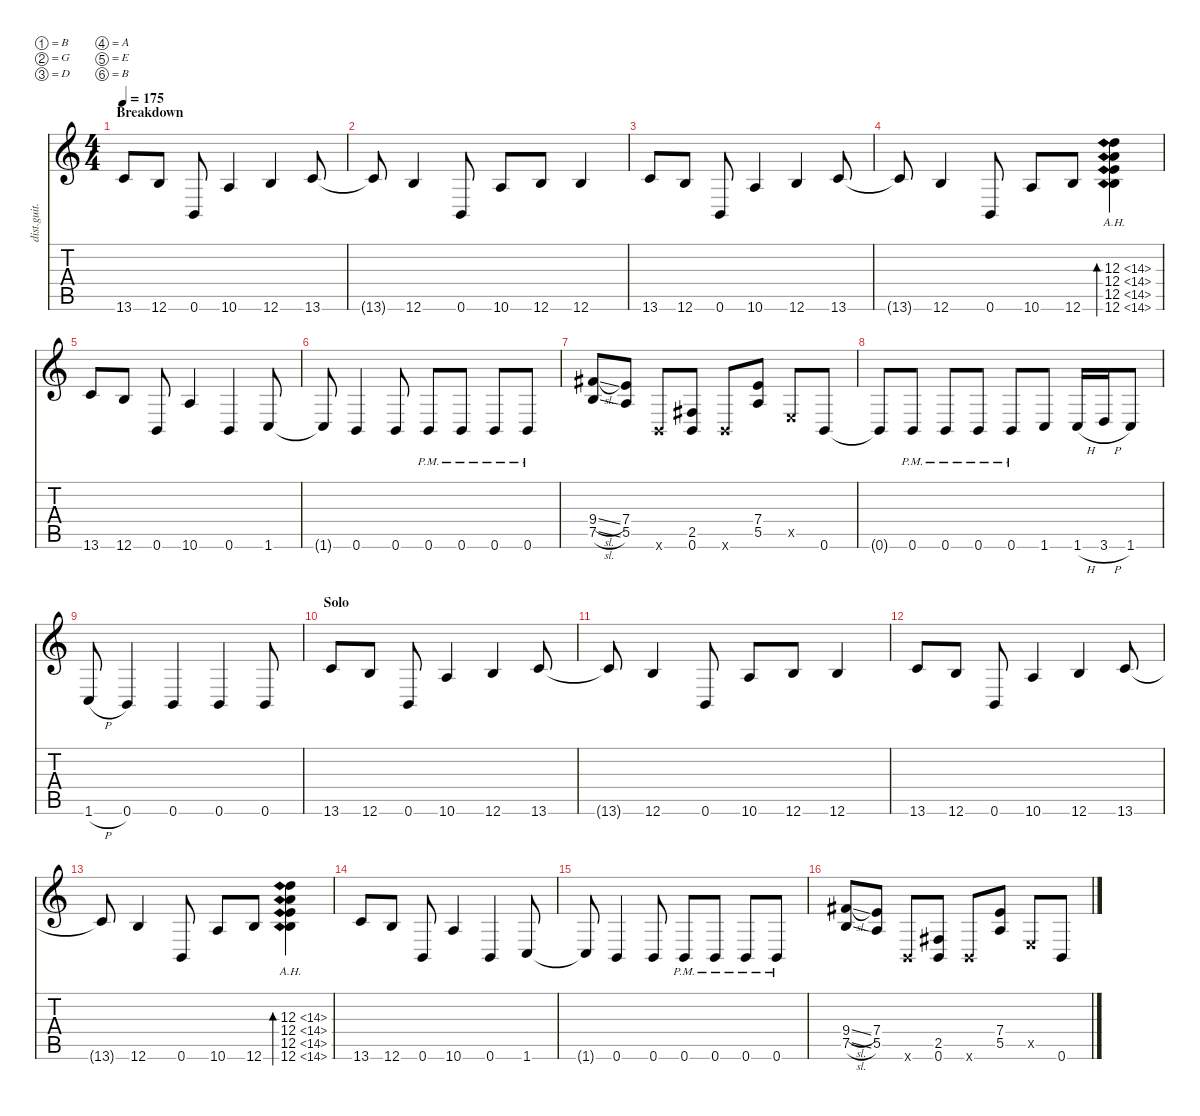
\defaultSystemsLayout 4
\hideDynamics
\bracketExtendMode nobrackets
\track ("Distortion Guitar - Petr" "dist.guit.") {instrument distortionguitar}
\staff {score tabs}
\tuning (B3 G3 D3 A2 E2 B1)
\ts (4 4)
\section ("" "Breakdown")
\tempo 175
\clef g2
\ks c
13.6.8{dy ff beam Up} 12.6.8{beam Up} 0.6.8{beam Up} 10.6.4{beam Up} 12.6.4{beam Up} 13.6.8{beam Up} |
13.6{t}.8{beam Up} 12.6.4{beam Up} 0.6.8{beam Up} 10.6.8{beam Up} 12.6.8{beam Up} 12.6.4{beam Up} |
13.6.8{beam Up} 12.6.8{beam Up} 0.6.8{beam Up} 10.6.4{beam Up} 12.6.4{beam Up} 13.6.8{beam Up} |
13.6{t}.8{beam Up} 12.6.4{beam Up} 0.6.8{beam Up} 10.6.8{beam Up} 12.6.8{beam Up} (12.6{ah 2} 12.5{ah 2} 12.4{ah 2} 12.3{ah 2}).4{bd 104 beam Down} |
13.6.8{beam Up} 12.6.8{beam Up} 0.6.8{beam Up} 10.6.4{beam Up} 0.6.4{beam Up} 1.6.8{beam Up} |
1.6{t}.8{beam Up} 0.6.4{beam Up} 0.6.8{beam Up} 0.6{pm}.8{beam Up} 0.6{pm}.8{beam Up} 0.6{pm}.8{beam Up} 0.6{pm}.8{beam Up} |
(7.5{sl} 9.4{sl acc #}).8{beam Up} (5.5 7.4).8{beam Up} 0.6{x}.8{beam Up} (0.6 2.5{acc #}).8{beam Up} 0.6{x}.8{beam Up} (5.5 7.4).8{beam Up} 0.5{x}.8{beam Up} 0.6.8{beam Up} |
0.6{t}.8{beam Up} 0.6{pm}.8{beam Up} 0.6{pm}.8{beam Up} 0.6{pm}.8{beam Up} 0.6{pm}.8{dy mf beam Up} 1.6.8{beam Up} 1.6{h}.16{beam Up} 3.6{h}.16{beam Up} 1.6.8{beam Up} |
1.6{h}.8{dy ff beam Up} 0.6.4{beam Up} 0.6.4{beam Up} 0.6.4{beam Up} 0.6.8{beam Up} |
\section ("" "Solo")
13.6.8{beam Up} 12.6.8{beam Up} 0.6.8{beam Up} 10.6.4{beam Up} 12.6.4{beam Up} 13.6.8{beam Up} |
13.6{t}.8{beam Up} 12.6.4{beam Up} 0.6.8{beam Up} 10.6.8{beam Up} 12.6.8{beam Up} 12.6.4{beam Up} |
13.6.8{beam Up} 12.6.8{beam Up} 0.6.8{beam Up} 10.6.4{beam Up} 12.6.4{beam Up} 13.6.8{beam Up} |
13.6{t}.8{beam Up} 12.6.4{beam Up} 0.6.8{beam Up} 10.6.8{beam Up} 12.6.8{beam Up} (12.6{ah 2} 12.5{ah 2} 12.4{ah 2} 12.3{ah 2}).4{bd 104 beam Down} |
13.6.8{beam Up} 12.6.8{beam Up} 0.6.8{beam Up} 10.6.4{beam Up} 0.6.4{beam Up} 1.6.8{beam Up} |
1.6{t}.8{beam Up} 0.6.4{beam Up} 0.6.8{beam Up} 0.6{pm}.8{beam Up} 0.6{pm}.8{beam Up} 0.6{pm}.8{beam Up} 0.6{pm}.8{beam Up} |
(7.5{sl} 9.4{sl acc #}).8{beam Up} (5.5 7.4).8{beam Up} 0.6{x}.8{beam Up} (0.6 2.5{acc #}).8{beam Up} 0.6{x}.8{beam Up} (5.5 7.4).8{beam Up} 0.5{x}.8{beam Up} 0.6.8{beam Up}
